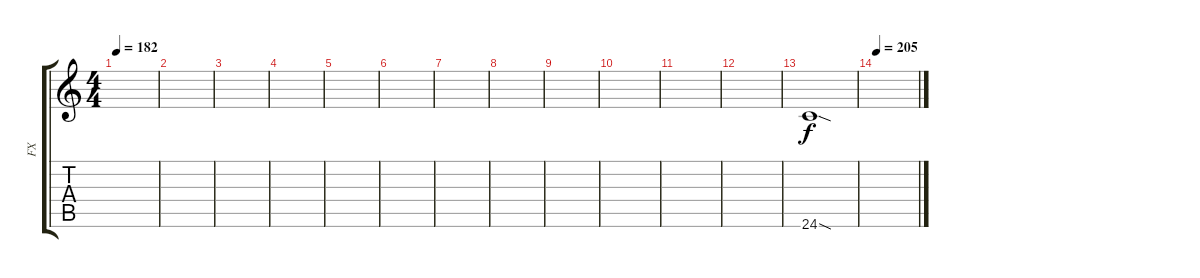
\track ("FX" "FX") {instrument fx8scifi}
\staff {score tabs}
\tuning (D4 A3 F3 C3 G2 C2) {hide}
\ts (4 4)
\tempo 182
\clef g2
\ks c
|
|
|
|
|
|
|
|
|
|
|
|
24.6{sod}.1{instrument applause} |
\tempo 205
